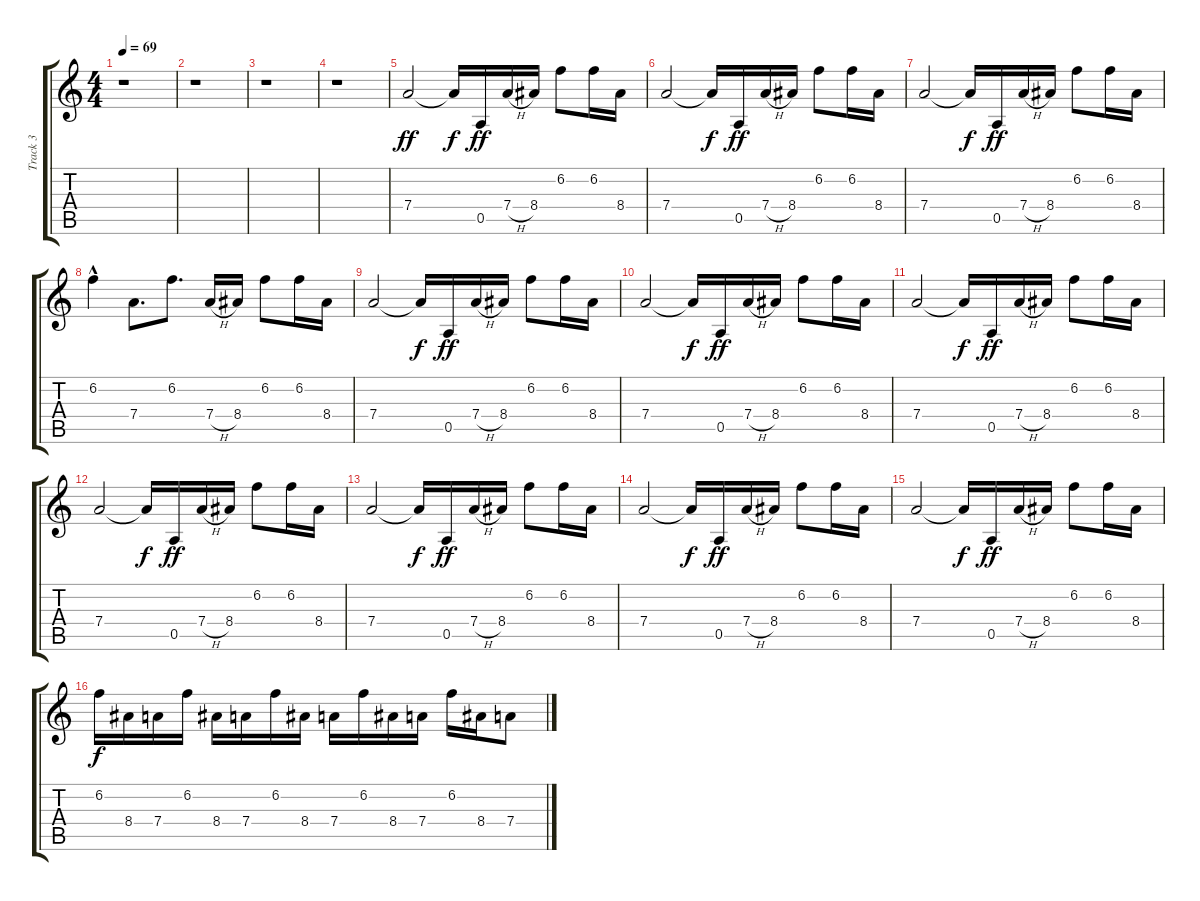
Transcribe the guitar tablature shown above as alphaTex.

\track ("Track 3" "Track 3") {instrument electricguitarjazz}
\staff {score tabs}
\tuning (E4 B3 G3 D3 A2 D2) {hide}
\ts (4 4)
\tempo 69
\clef g2
\ks c
r.1{dy ff} |
r.1 |
r.1 |
r.1 |
7.4.2 7.4{t}.16{dy f} 0.5.16{dy ff} 7.4{h}.16 8.4.16 6.2.8 6.2.16 8.4.16 |
7.4.2 7.4{t}.16{dy f} 0.5.16{dy ff} 7.4{h}.16 8.4.16 6.2.8 6.2.16 8.4.16 |
7.4.2 7.4{t}.16{dy f} 0.5.16{dy ff} 7.4{h}.16 8.4.16 6.2.8 6.2.16 8.4.16 |
6.2{hac}.4 7.4.8{d} 6.2.8{d} 7.4{h}.16 8.4.16 6.2.8 6.2.16 8.4.16 |
7.4.2 7.4{t}.16{dy f} 0.5.16{dy ff} 7.4{h}.16 8.4.16 6.2.8 6.2.16 8.4.16 |
7.4.2 7.4{t}.16{dy f} 0.5.16{dy ff} 7.4{h}.16 8.4.16 6.2.8 6.2.16 8.4.16 |
7.4.2 7.4{t}.16{dy f} 0.5.16{dy ff} 7.4{h}.16 8.4.16 6.2.8 6.2.16 8.4.16 |
7.4.2 7.4{t}.16{dy f} 0.5.16{dy ff} 7.4{h}.16 8.4.16 6.2.8 6.2.16 8.4.16 |
7.4.2 7.4{t}.16{dy f} 0.5.16{dy ff} 7.4{h}.16 8.4.16 6.2.8 6.2.16 8.4.16 |
7.4.2 7.4{t}.16{dy f} 0.5.16{dy ff} 7.4{h}.16 8.4.16 6.2.8 6.2.16 8.4.16 |
7.4.2 7.4{t}.16{dy f} 0.5.16{dy ff} 7.4{h}.16 8.4.16 6.2.8 6.2.16 8.4.16 |
6.2.16{dy f} 8.4.16 7.4.16 6.2.16 8.4.16 7.4.16 6.2.16 8.4.16 7.4.16 6.2.16 8.4.16 7.4.16 6.2.16 8.4.16 7.4.8
